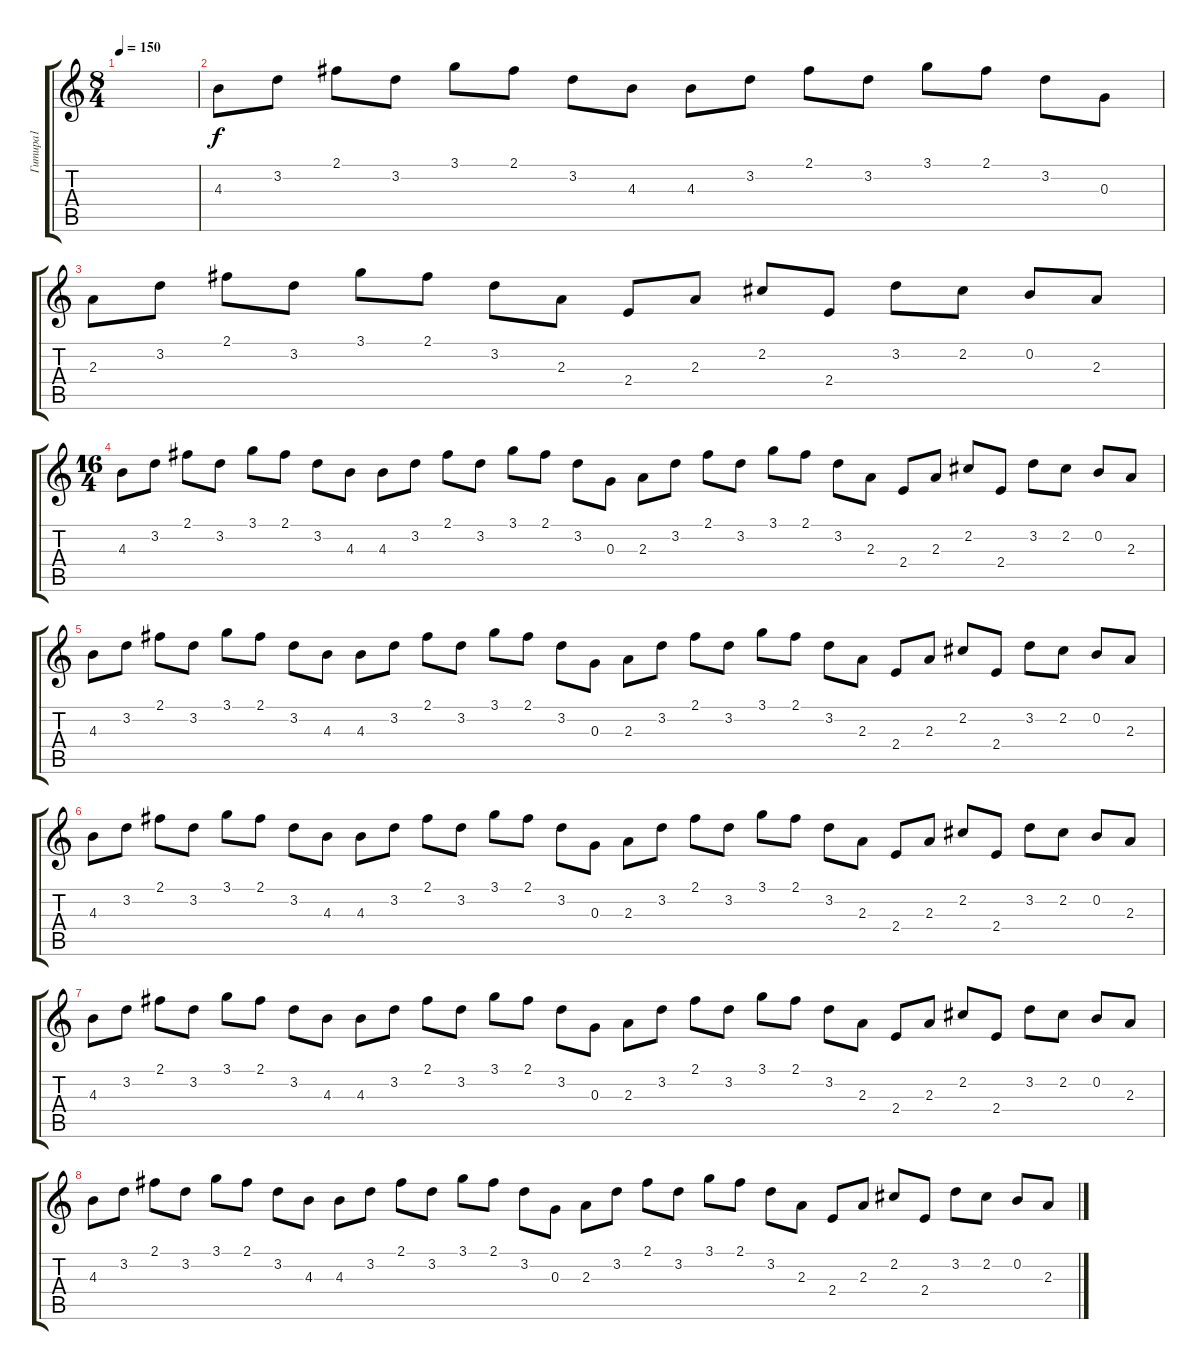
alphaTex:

\track ("Гитира1" "Гитира1") {instrument acousticguitarsteel}
\staff {score tabs}
\tuning (E4 B3 G3 D3 A2 E2) {hide}
\ts (8 4)
\tempo 150
\clef g2
\ks c
|
4.3.8 3.2.8 2.1.8 3.2.8 3.1.8 2.1.8 3.2.8 4.3.8 4.3.8 3.2.8 2.1.8 3.2.8 3.1.8 2.1.8 3.2.8 0.3.8 |
2.3.8 3.2.8 2.1.8 3.2.8 3.1.8 2.1.8 3.2.8 2.3.8 2.4.8 2.3.8 2.2.8 2.4.8 3.2.8 2.2.8 0.2.8 2.3.8 |
\ts (16 4)
4.3.8 3.2.8 2.1.8 3.2.8 3.1.8 2.1.8 3.2.8 4.3.8 4.3.8 3.2.8 2.1.8 3.2.8 3.1.8 2.1.8 3.2.8 0.3.8 2.3.8 3.2.8 2.1.8 3.2.8 3.1.8 2.1.8 3.2.8 2.3.8 2.4.8 2.3.8 2.2.8 2.4.8 3.2.8 2.2.8 0.2.8 2.3.8 |
4.3.8 3.2.8 2.1.8 3.2.8 3.1.8 2.1.8 3.2.8 4.3.8 4.3.8 3.2.8 2.1.8 3.2.8 3.1.8 2.1.8 3.2.8 0.3.8 2.3.8 3.2.8 2.1.8 3.2.8 3.1.8 2.1.8 3.2.8 2.3.8 2.4.8 2.3.8 2.2.8 2.4.8 3.2.8 2.2.8 0.2.8 2.3.8 |
4.3.8 3.2.8 2.1.8 3.2.8 3.1.8 2.1.8 3.2.8 4.3.8 4.3.8 3.2.8 2.1.8 3.2.8 3.1.8 2.1.8 3.2.8 0.3.8 2.3.8 3.2.8 2.1.8 3.2.8 3.1.8 2.1.8 3.2.8 2.3.8 2.4.8 2.3.8 2.2.8 2.4.8 3.2.8 2.2.8 0.2.8 2.3.8 |
4.3.8 3.2.8 2.1.8 3.2.8 3.1.8 2.1.8 3.2.8 4.3.8 4.3.8 3.2.8 2.1.8 3.2.8 3.1.8 2.1.8 3.2.8 0.3.8 2.3.8 3.2.8 2.1.8 3.2.8 3.1.8 2.1.8 3.2.8 2.3.8 2.4.8 2.3.8 2.2.8 2.4.8 3.2.8 2.2.8 0.2.8 2.3.8 |
4.3.8 3.2.8 2.1.8 3.2.8 3.1.8 2.1.8 3.2.8 4.3.8 4.3.8 3.2.8 2.1.8 3.2.8 3.1.8 2.1.8 3.2.8 0.3.8 2.3.8 3.2.8 2.1.8 3.2.8 3.1.8 2.1.8 3.2.8 2.3.8 2.4.8 2.3.8 2.2.8 2.4.8 3.2.8 2.2.8 0.2.8 2.3.8
